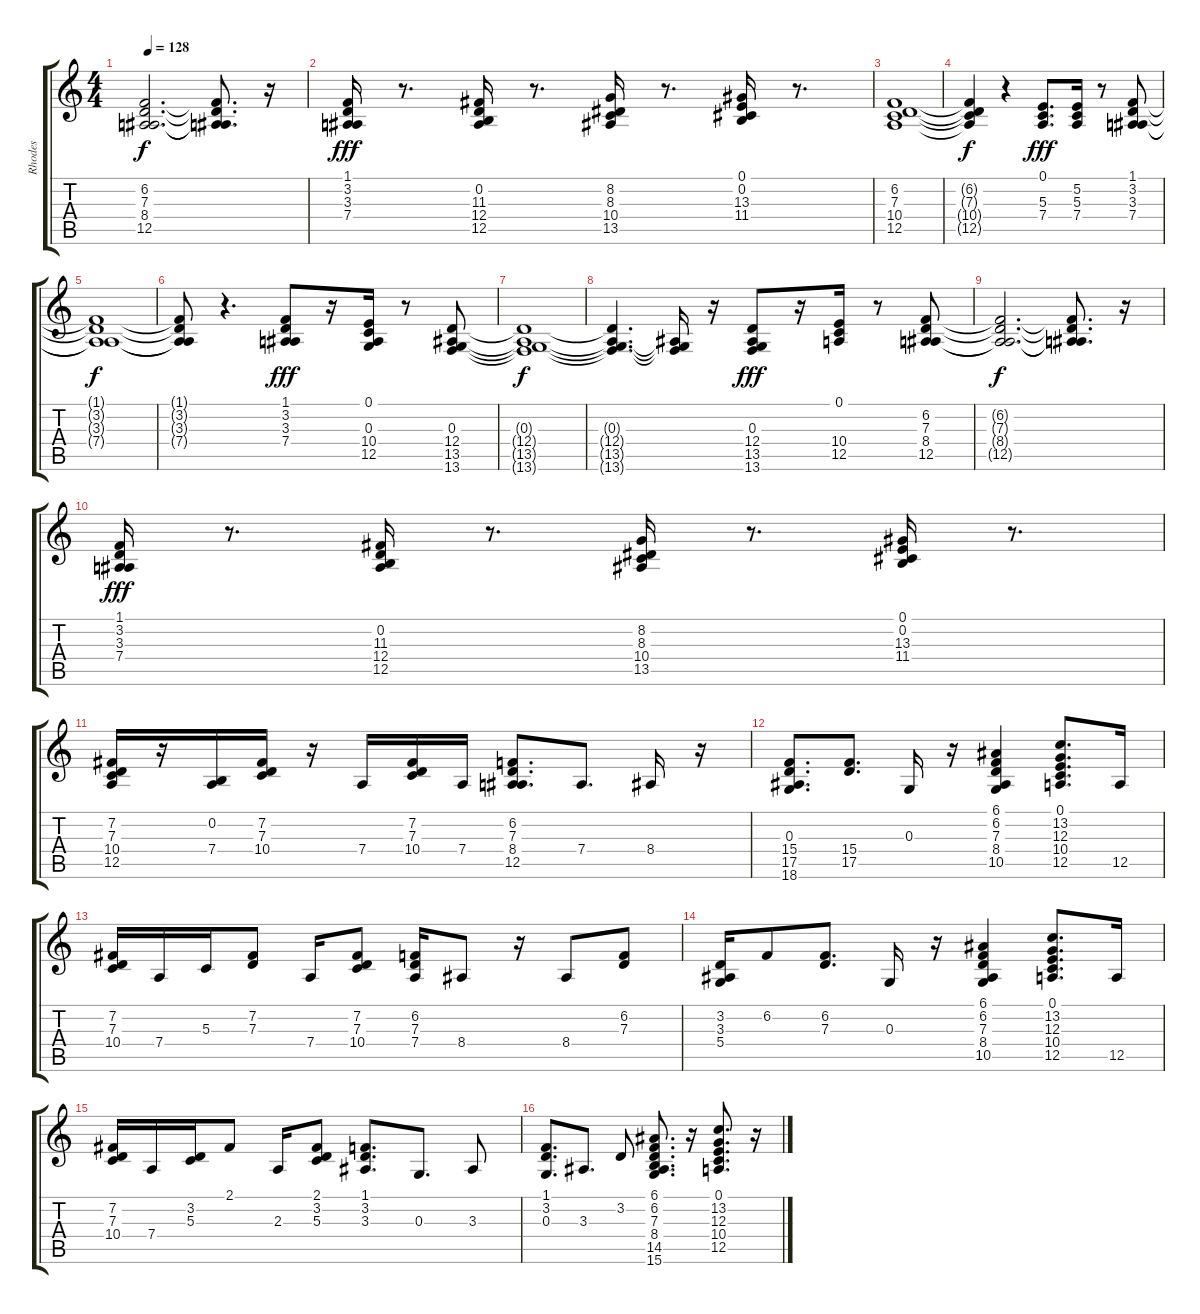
\track ("Rhodes         " "Rhodes    ") {instrument electricpiano1}
\staff {score tabs}
\tuning (E4 B3 G3 D3 A2 E2) {hide}
\ts (4 4)
\tempo 128
\clef g2
\ks c
(6.2{t} 7.3{t} 8.4{t} 12.5{t}).2{d dy f} (6.2{t} 7.3{t} 8.4{t} 12.5{t}).8{d} r.16 |
(1.1 3.2 3.3 7.4).16{dy fff} r.8{d} (0.2 11.3 12.4 12.5).16 r.8{d} (8.2 8.3 10.4 13.5).16 r.8{d} (0.1 0.2 13.3 11.4).16 r.8{d} |
(6.2 7.3 10.4 12.5).1 |
(6.2{t} 7.3{t} 10.4{t} 12.5{t}).4{dy f} r.4 (0.1 5.3 7.4).8{d dy fff} (5.2 5.3 7.4).16 r.8 (1.1 3.2 3.3 7.4).8 |
(1.1{t} 3.2{t} 3.3{t} 7.4{t}).1{dy f} |
(1.1{t} 3.2{t} 3.3{t} 7.4{t}).8 r.4{d} (1.1 3.2 3.3 7.4).8{dy fff} r.16 (0.1 0.3 10.4 12.5).16 r.8 (0.3 12.4 13.5 13.6).8 |
(0.3{t} 12.4{t} 13.5{t} 13.6{t}).1{dy f} |
(0.3{t} 12.4{t} 13.5{t} 13.6{t}).4{d} (0.3{t} 13.5{t} 13.6{t}).16 r.16 (0.3 12.4 13.5 13.6).8{dy fff} r.16 (0.1 10.4 12.5).16 r.8 (6.2 7.3 8.4 12.5).8 |
(6.2{t} 7.3{t} 8.4{t} 12.5{t}).2{d dy f} (6.2{t} 7.3{t} 8.4{t} 12.5{t}).8{d} r.16 |
(1.1 3.2 3.3 7.4).16{dy fff} r.8{d} (0.2 11.3 12.4 12.5).16 r.8{d} (8.2 8.3 10.4 13.5).16 r.8{d} (0.1 0.2 13.3 11.4).16 r.8{d} |
(7.2 7.3 10.4 12.5).16 r.16 (0.2 7.4).16 (7.2 7.3 10.4).16 r.16 7.4.16 (7.2 7.3 10.4).16 7.4.16 (6.2 7.3 8.4 12.5).8{d} 7.4.8{d} 8.4.16 r.16 |
(0.3 15.4 17.5 18.6).8{d} (15.4 17.5).8{d} 0.3.16 r.16 (6.1 6.2 7.3 8.4 10.5).4 (0.1 13.2 12.3 10.4 12.5).8{d} 12.5.16 |
(7.2 7.3 10.4).16 7.4.16 5.3.16 (7.2 7.3).8 7.4.16 (7.2 7.3 10.4).8 (6.2 7.3 7.4).16 8.4.8 r.16 8.4.8 (6.2 7.3).8 |
(3.2 3.3 5.4).16 6.2.8 (6.2 7.3).8{d} 0.3.16 r.16 (6.1 6.2 7.3 8.4 10.5).4 (0.1 13.2 12.3 10.4 12.5).8{d} 12.5.16 |
(7.2 7.3 10.4).16 7.4.16 (3.2 5.3).16 2.1.8 2.3.16 (2.1 3.2 5.3).8 (1.1 3.2 3.3).8{d} 0.3.8{d} 3.3.8 |
(1.1 3.2 0.3).8{d} 3.3.8{d} 3.2.8 (6.1 6.2 7.3 8.4 14.5 15.6).8{d} r.16 (0.1 13.2 12.3 10.4 12.5).8{d} r.16
